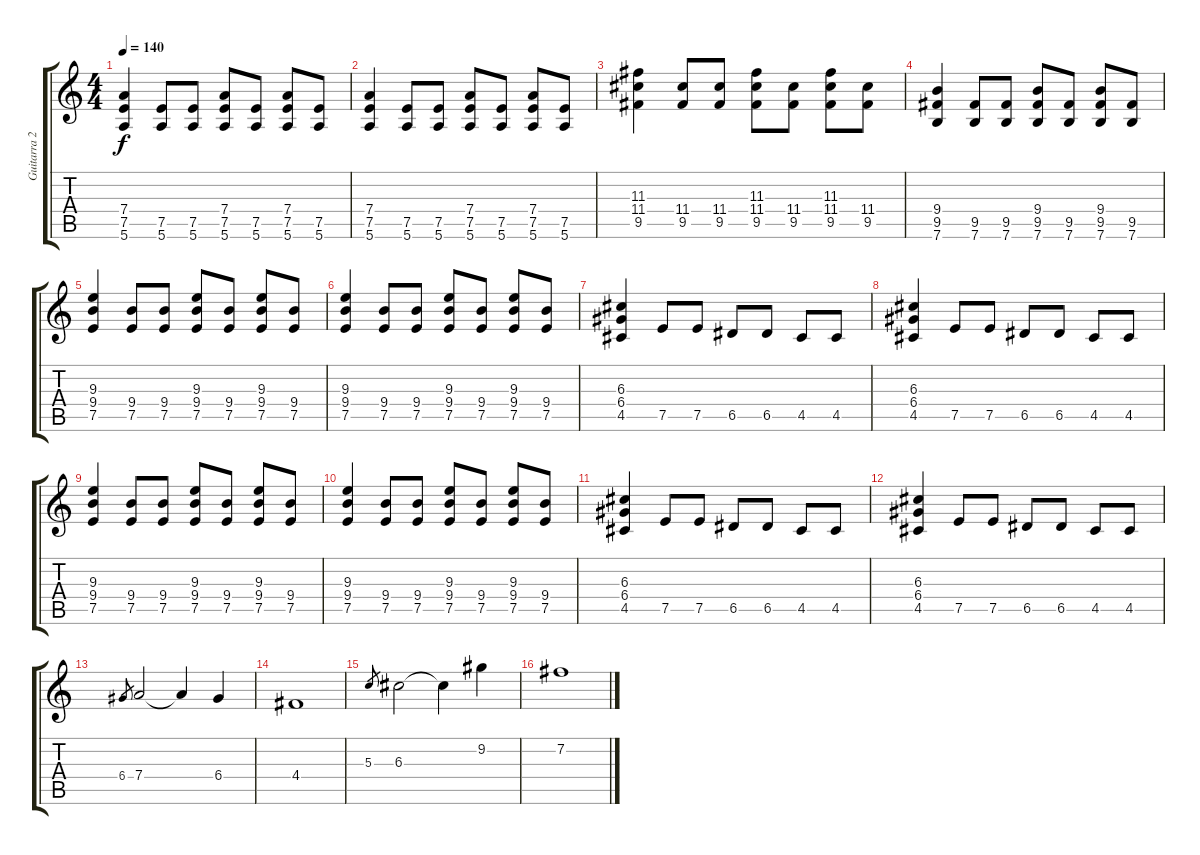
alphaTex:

\track ("Guitarra 2" "Guitarra 2") {instrument distortionguitar}
\staff {score tabs}
\tuning (E4 B3 G3 D3 A2 E2) {hide}
\ts (4 4)
\tempo 140
\clef g2
\ks c
(7.4 7.5 5.6).4{dy f} (7.5 5.6).8 (7.5 5.6).8 (7.4 7.5 5.6).8 (7.5 5.6).8 (7.4 7.5 5.6).8 (7.5 5.6).8 |
(7.4 7.5 5.6).4 (7.5 5.6).8 (7.5 5.6).8 (7.4 7.5 5.6).8 (7.5 5.6).8 (7.4 7.5 5.6).8 (7.5 5.6).8 |
(11.3 11.4 9.5).4 (11.4 9.5).8 (11.4 9.5).8 (11.3 11.4 9.5).8 (11.4 9.5).8 (11.3 11.4 9.5).8 (11.4 9.5).8 |
(9.4 9.5 7.6).4 (9.5 7.6).8 (9.5 7.6).8 (9.4 9.5 7.6).8 (9.5 7.6).8 (9.4 9.5 7.6).8 (9.5 7.6).8 |
(9.3 9.4 7.5).4 (9.4 7.5).8 (9.4 7.5).8 (9.3 9.4 7.5).8 (9.4 7.5).8 (9.3 9.4 7.5).8 (9.4 7.5).8 |
(9.3 9.4 7.5).4 (9.4 7.5).8 (9.4 7.5).8 (9.3 9.4 7.5).8 (9.4 7.5).8 (9.3 9.4 7.5).8 (9.4 7.5).8 |
(6.3 6.4 4.5).4 7.5.8{volume 14} 7.5.8 6.5.8 6.5.8 4.5.8 4.5.8 |
(6.3 6.4 4.5).4{volume 10} 7.5.8{volume 14} 7.5.8 6.5.8 6.5.8 4.5.8 4.5.8 |
(9.3 9.4 7.5).4{volume 10} (9.4 7.5).8 (9.4 7.5).8 (9.3 9.4 7.5).8 (9.4 7.5).8 (9.3 9.4 7.5).8 (9.4 7.5).8 |
(9.3 9.4 7.5).4 (9.4 7.5).8 (9.4 7.5).8 (9.3 9.4 7.5).8 (9.4 7.5).8 (9.3 9.4 7.5).8 (9.4 7.5).8 |
(6.3 6.4 4.5).4 7.5.8{volume 14} 7.5.8 6.5.8 6.5.8 4.5.8 4.5.8 |
(6.3 6.4 4.5).4{volume 10} 7.5.8{volume 14} 7.5.8 6.5.8 6.5.8 4.5.8 4.5.8 |
6.4.8{gr} 7.4.2 7.4{t}.4 6.4.4 |
4.4.1 |
5.3.8{gr} 6.3.2 6.3{t}.4 9.2.4 |
7.2.1
